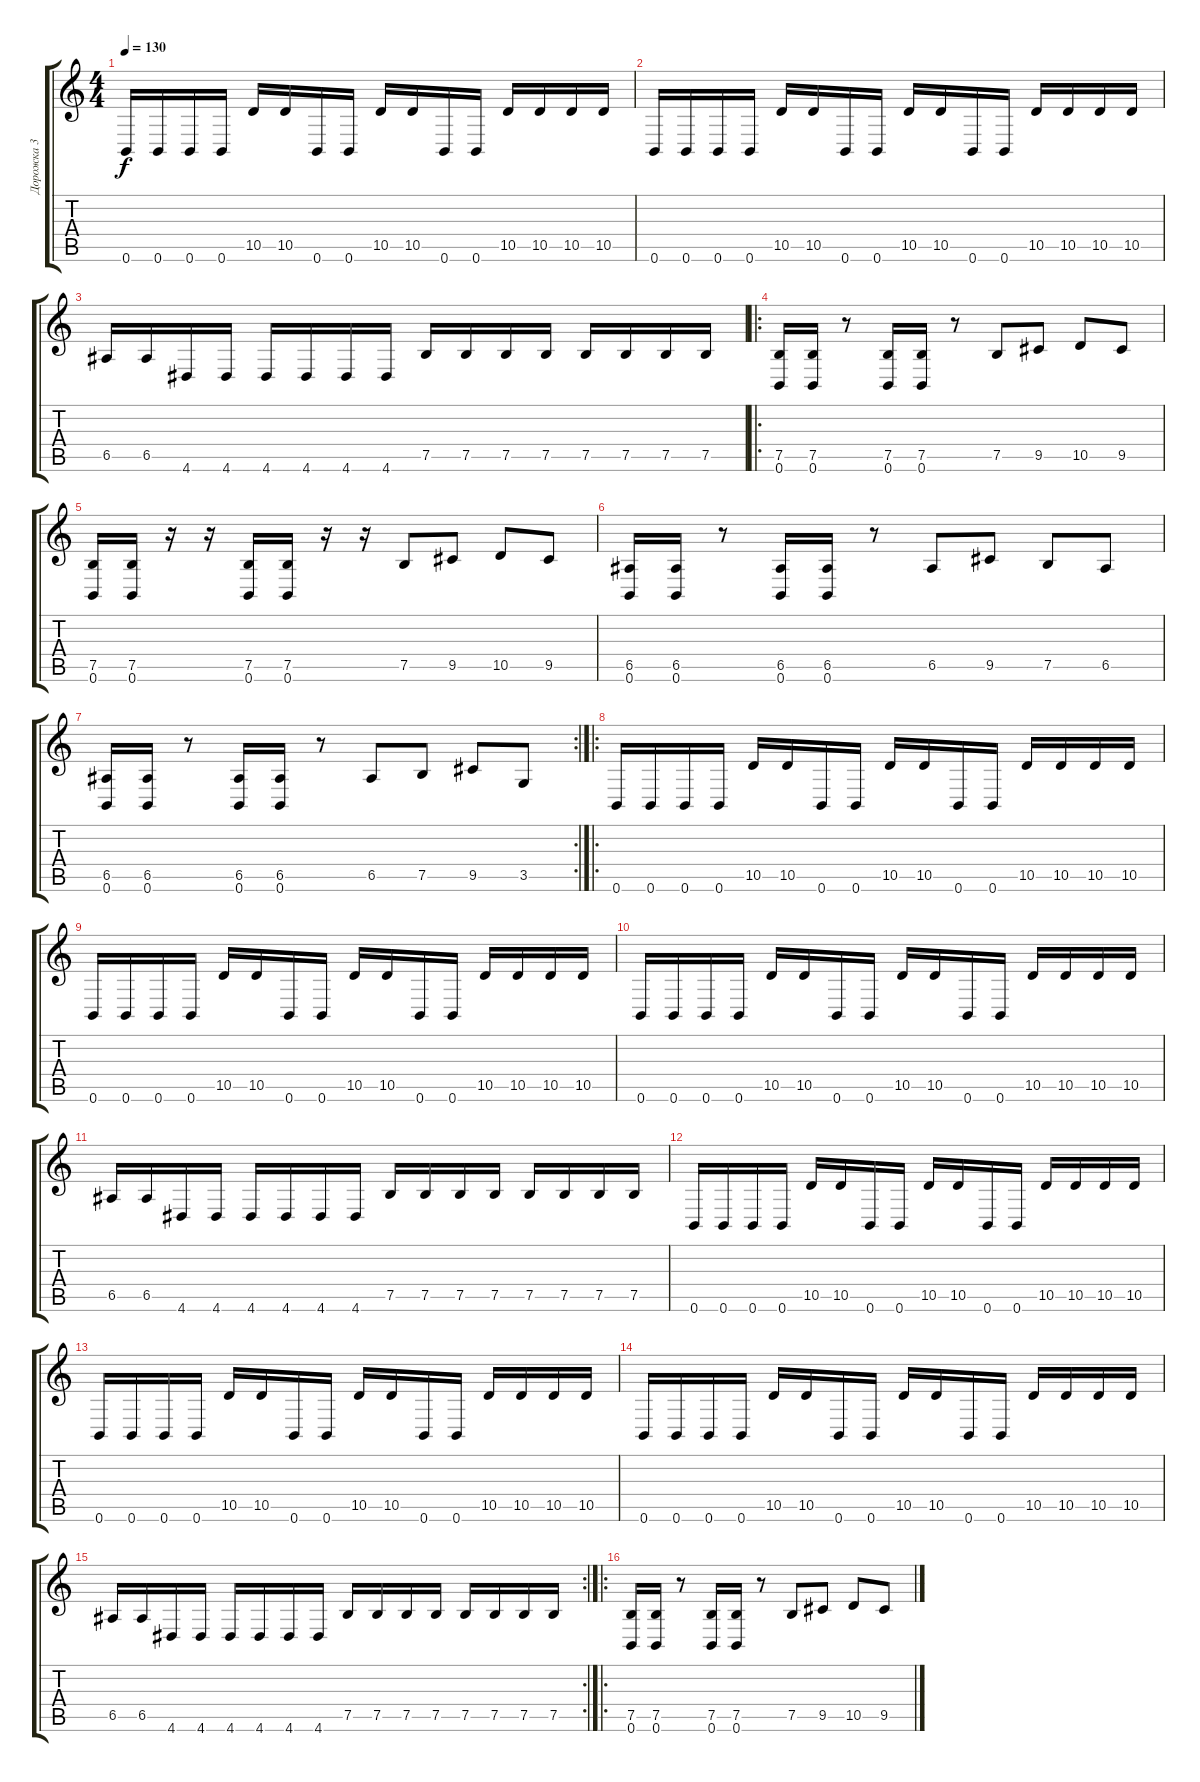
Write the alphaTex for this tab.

\track ("Дорожка 3" "Дорожка 3") {instrument overdrivenguitar}
\staff {score tabs}
\tuning (B3 Gb3 D3 A2 E2 B1) {hide}
\ts (4 4)
\tempo 130
\clef g2
\ks c
0.6.16{dy f} 0.6.16 0.6.16 0.6.16 10.5.16 10.5.16 0.6.16 0.6.16 10.5.16 10.5.16 0.6.16 0.6.16 10.5.16 10.5.16 10.5.16 10.5.16 |
0.6.16 0.6.16 0.6.16 0.6.16 10.5.16 10.5.16 0.6.16 0.6.16 10.5.16 10.5.16 0.6.16 0.6.16 10.5.16 10.5.16 10.5.16 10.5.16 |
6.5.16 6.5.16 4.6.16 4.6.16 4.6.16 4.6.16 4.6.16 4.6.16 7.5.16 7.5.16 7.5.16 7.5.16 7.5.16 7.5.16 7.5.16 7.5.16 |
\ro
(7.5 0.6).16 (7.5 0.6).16 r.8 (7.5 0.6).16 (7.5 0.6).16 r.8 7.5.8 9.5.8 10.5.8 9.5.8 |
(7.5 0.6).16 (7.5 0.6).16 r.16 r.16 (7.5 0.6).16 (7.5 0.6).16 r.16 r.16 7.5.8 9.5.8 10.5.8 9.5.8 |
(6.5 0.6).16 (6.5 0.6).16 r.8 (6.5 0.6).16 (6.5 0.6).16 r.8 6.5.8 9.5.8 7.5.8 6.5.8 |
\rc 2
(6.5 0.6).16 (6.5 0.6).16 r.8 (6.5 0.6).16 (6.5 0.6).16 r.8 6.5.8 7.5.8 9.5.8 3.5.8 |
\ro
0.6.16 0.6.16 0.6.16 0.6.16 10.5.16 10.5.16 0.6.16 0.6.16 10.5.16 10.5.16 0.6.16 0.6.16 10.5.16 10.5.16 10.5.16 10.5.16 |
0.6.16 0.6.16 0.6.16 0.6.16 10.5.16 10.5.16 0.6.16 0.6.16 10.5.16 10.5.16 0.6.16 0.6.16 10.5.16 10.5.16 10.5.16 10.5.16 |
0.6.16 0.6.16 0.6.16 0.6.16 10.5.16 10.5.16 0.6.16 0.6.16 10.5.16 10.5.16 0.6.16 0.6.16 10.5.16 10.5.16 10.5.16 10.5.16 |
6.5.16 6.5.16 4.6.16 4.6.16 4.6.16 4.6.16 4.6.16 4.6.16 7.5.16 7.5.16 7.5.16 7.5.16 7.5.16 7.5.16 7.5.16 7.5.16 |
0.6.16 0.6.16 0.6.16 0.6.16 10.5.16 10.5.16 0.6.16 0.6.16 10.5.16 10.5.16 0.6.16 0.6.16 10.5.16 10.5.16 10.5.16 10.5.16 |
0.6.16 0.6.16 0.6.16 0.6.16 10.5.16 10.5.16 0.6.16 0.6.16 10.5.16 10.5.16 0.6.16 0.6.16 10.5.16 10.5.16 10.5.16 10.5.16 |
0.6.16 0.6.16 0.6.16 0.6.16 10.5.16 10.5.16 0.6.16 0.6.16 10.5.16 10.5.16 0.6.16 0.6.16 10.5.16 10.5.16 10.5.16 10.5.16 |
\rc 2
6.5.16 6.5.16 4.6.16 4.6.16 4.6.16 4.6.16 4.6.16 4.6.16 7.5.16 7.5.16 7.5.16 7.5.16 7.5.16 7.5.16 7.5.16 7.5.16 |
\ro
(7.5 0.6).16 (7.5 0.6).16 r.8 (7.5 0.6).16 (7.5 0.6).16 r.8 7.5.8 9.5.8 10.5.8 9.5.8
